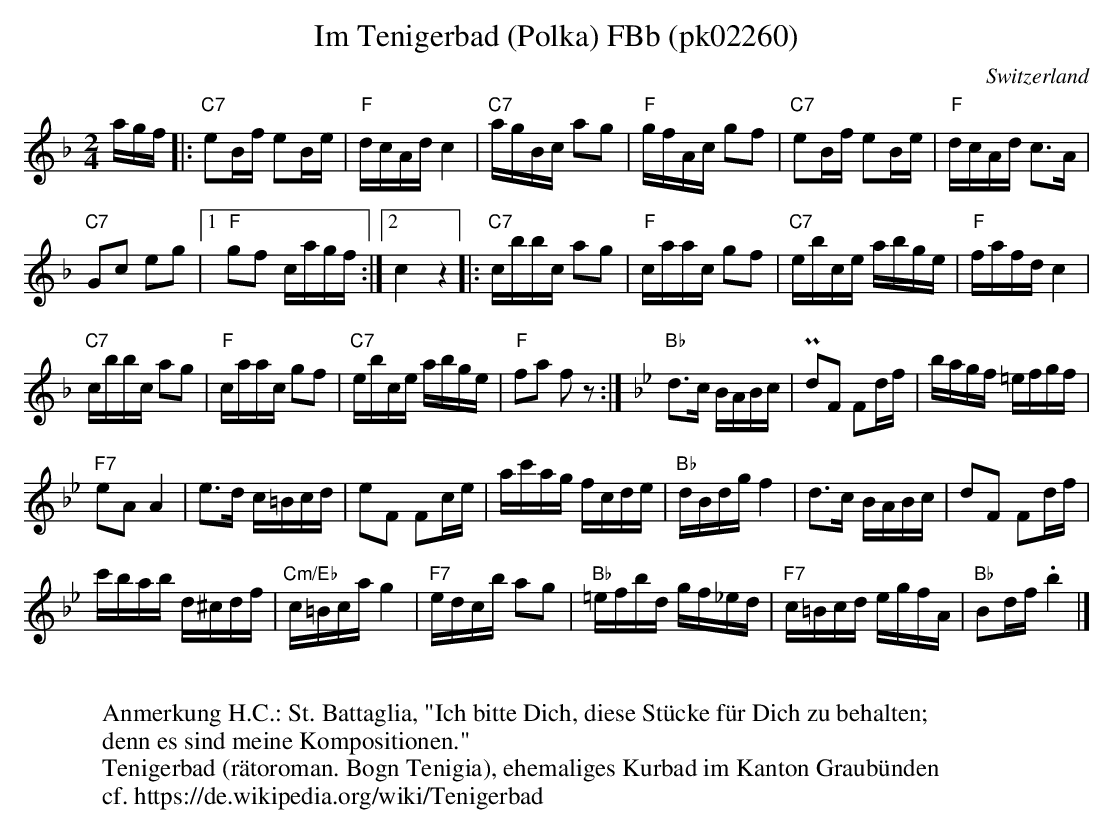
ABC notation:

X:1
T:Im Tenigerbad (Polka) FBb (pk02260)
O:Switzerland
M:2/4
L:1/16
K:F major
agf |: "C7"e2Bf e2Be | "F"dcAdc4 | "C7"agBc a2g2 | "F"gfAc g2f2 | "C7"e2Bf e2Be | "F"dcAd c3A |
"C7"G2c2 e2g2 |1 "F"g2f2 cagf :|2 c4z4 |:  "C7"cbbc a2g2 | "F"caac g2f2 | "C7"ebce abge | "F"fafdc4 |
"C7"cbbc a2g2 | "F"caac g2f2 | "C7"ebce abge | "F"f2a2 f2z2 :| [K:Bb] "Bb"d3c BABc | Pd2F2 F2df | bagf =efgf |
"F7"e2A2A4 | e3d c=Bcd | e2F2 F2ce | ac'ag fcde | "Bb"dBdgf4 | d3c BABc | d2F2 F2df |
c'bab d^cdf | "Cm/Eb"c=Bcag4 | "F7"edcb a2g2 | "Bb"=efbd gf_ed | "F7"c=Bcd egfA | "Bb"B2df .b4 |]
W:
W:Anmerkung H.C.: St. Battaglia, "Ich bitte Dich, diese Stücke für Dich zu behalten;
W:  denn es sind meine Kompositionen."
W:Tenigerbad (rätoroman. Bogn Tenigia), ehemaliges Kurbad im Kanton Graubünden
W: cf. https://de.wikipedia.org/wiki/Tenigerbad
